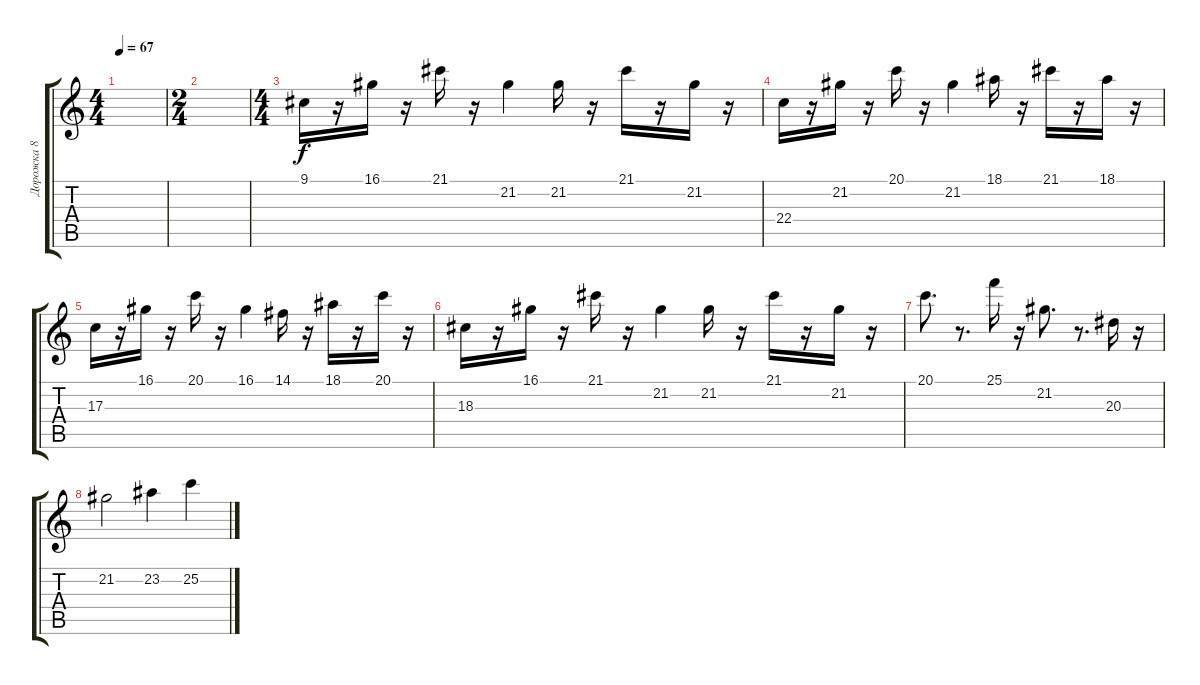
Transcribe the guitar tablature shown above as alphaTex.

\track ("Дорожка 8" "Дорожка 8") {instrument glockenspiel}
\staff {score tabs}
\tuning (E4 B3 G3 D3 A2 E2) {hide}
\ts (4 4)
\tempo 67
\clef g2
\ks c
|
\ts (2 4)
|
\ts (4 4)
9.1.16 r.16 16.1.16 r.16 21.1.16 r.16 21.2.4 21.2.16 r.16 21.1.16 r.16 21.2.16 r.16 |
22.4.16 r.16 21.2.16 r.16 20.1.16 r.16 21.2.4 18.1.16 r.16 21.1.16 r.16 18.1.16 r.16 |
17.3.16 r.16 16.1.16 r.16 20.1.16 r.16 16.1.4 14.1.16 r.16 18.1.16 r.16 20.1.16 r.16 |
18.3.16 r.16 16.1.16 r.16 21.1.16 r.16 21.2.4 21.2.16 r.16 21.1.16 r.16 21.2.16 r.16 |
20.1.8{d} r.8{d} 25.1.16 r.16 21.2.8{d} r.8{d} 20.3.16 r.16 |
21.2.2 23.2.4 25.2.4
